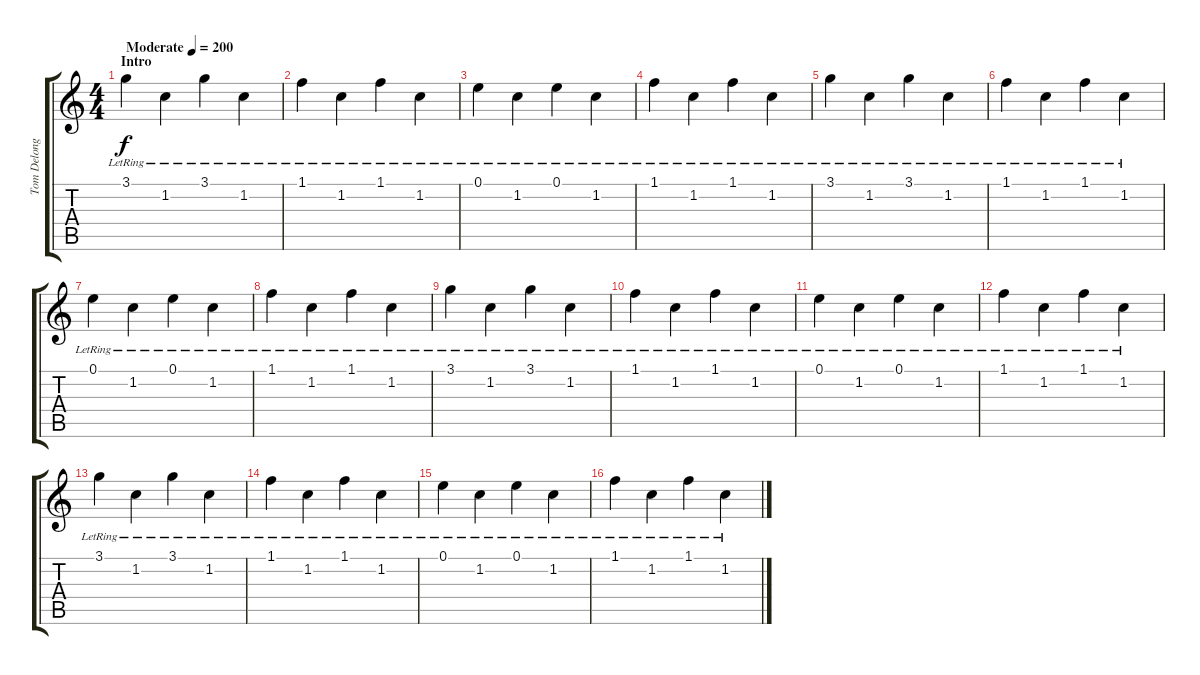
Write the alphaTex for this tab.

\track ("Tom Delonge (CLEAN)" "Tom Delong") {instrument electricguitarclean}
\staff {score tabs}
\tuning (E4 B3 G3 D3 A2 E2) {hide}
\ts (4 4)
\section ("" "Intro")
\tempo (200 "Moderate")
\clef g2
\ks c
3.1{lr}.4{dy f instrument electricguitarclean} 1.2{lr}.4 3.1{lr}.4 1.2{lr}.4 |
1.1{lr}.4 1.2{lr}.4 1.1{lr}.4 1.2{lr}.4 |
0.1{lr}.4 1.2{lr}.4 0.1{lr}.4 1.2{lr}.4 |
1.1{lr}.4 1.2{lr}.4 1.1{lr}.4 1.2{lr}.4 |
3.1{lr}.4 1.2{lr}.4 3.1{lr}.4 1.2{lr}.4 |
1.1{lr}.4 1.2{lr}.4 1.1{lr}.4 1.2{lr}.4 |
0.1{lr}.4 1.2{lr}.4 0.1{lr}.4 1.2{lr}.4 |
1.1{lr}.4 1.2{lr}.4 1.1{lr}.4 1.2{lr}.4 |
3.1{lr}.4 1.2{lr}.4 3.1{lr}.4 1.2{lr}.4 |
1.1{lr}.4 1.2{lr}.4 1.1{lr}.4 1.2{lr}.4 |
0.1{lr}.4 1.2{lr}.4 0.1{lr}.4 1.2{lr}.4 |
1.1{lr}.4 1.2{lr}.4 1.1{lr}.4 1.2{lr}.4 |
3.1{lr}.4 1.2{lr}.4 3.1{lr}.4 1.2{lr}.4 |
1.1{lr}.4 1.2{lr}.4 1.1{lr}.4 1.2{lr}.4 |
0.1{lr}.4 1.2{lr}.4 0.1{lr}.4 1.2{lr}.4 |
1.1{lr}.4 1.2{lr}.4 1.1{lr}.4 1.2{lr}.4
